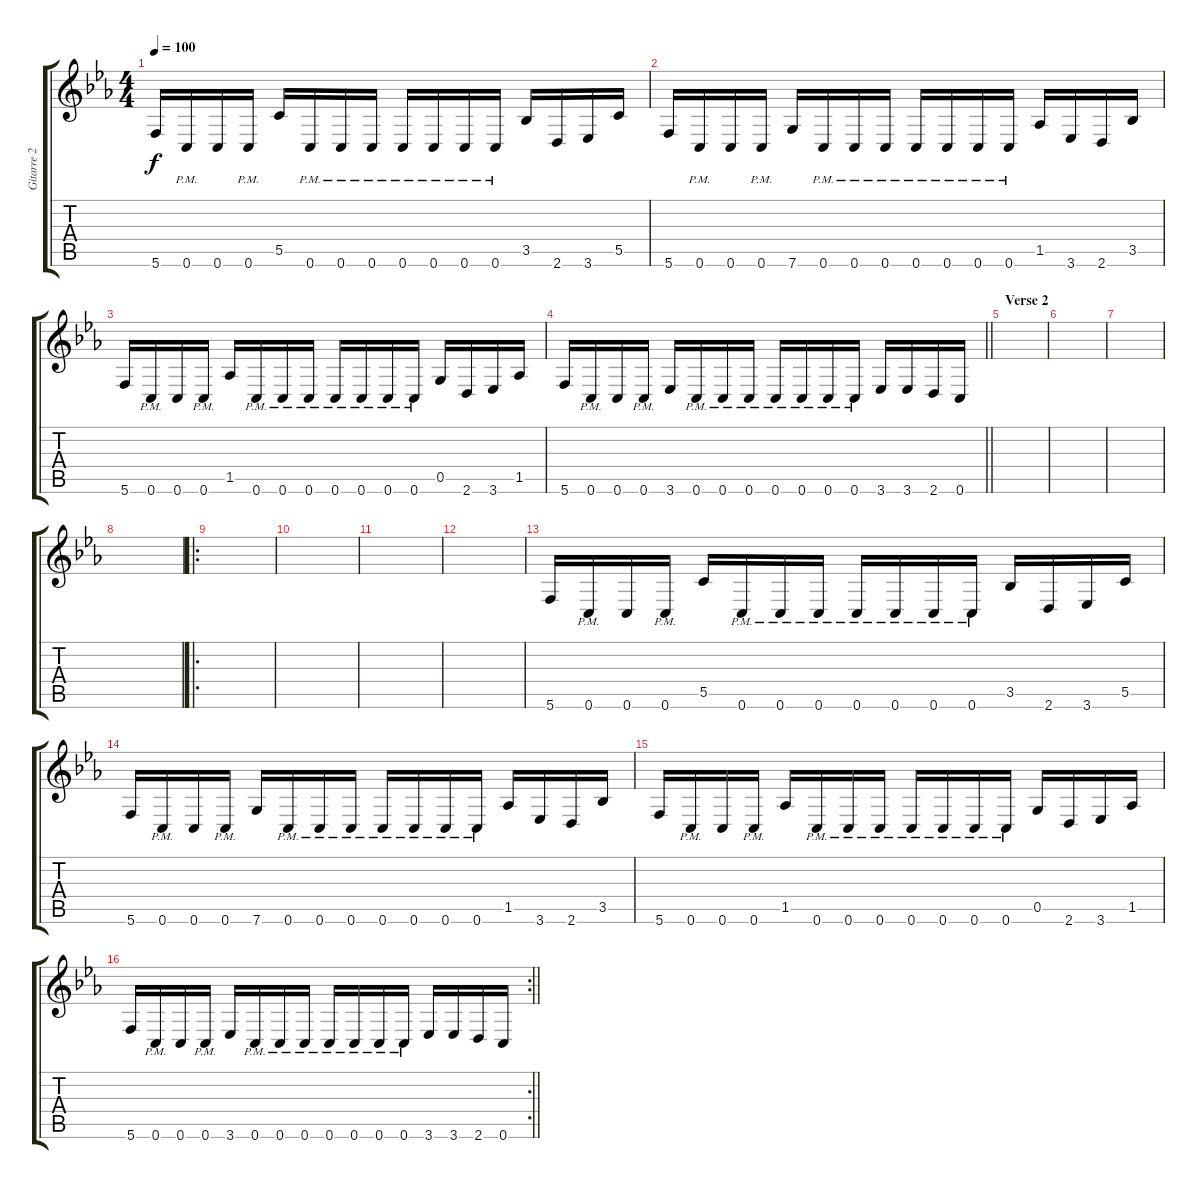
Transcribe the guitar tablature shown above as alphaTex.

\track ("Gitarre 2" "Gitarre 2") {instrument distortionguitar}
\staff {score tabs}
\tuning (D4 A3 F3 C3 G2 C2) {hide}
\ts (4 4)
\tempo 100
\clef g2
\ks eb
5.6.16{dy f} 0.6{pm}.16 0.6.16 0.6{pm}.16 5.5.16 0.6{pm}.16 0.6{pm}.16 0.6{pm}.16 0.6{pm}.16 0.6{pm}.16 0.6{pm}.16 0.6{pm}.16 3.5.16 2.6.16 3.6.16 5.5.16 |
5.6.16 0.6{pm}.16 0.6.16 0.6{pm}.16 7.6.16 0.6{pm}.16 0.6{pm}.16 0.6{pm}.16 0.6{pm}.16 0.6{pm}.16 0.6{pm}.16 0.6{pm}.16 1.5.16 3.6.16 2.6.16 3.5.16 |
5.6.16 0.6{pm}.16 0.6.16 0.6{pm}.16 1.5.16 0.6{pm}.16 0.6{pm}.16 0.6{pm}.16 0.6{pm}.16 0.6{pm}.16 0.6{pm}.16 0.6{pm}.16 0.5.16 2.6.16 3.6.16 1.5.16 |
\barLineRight lightlight
5.6.16 0.6{pm}.16 0.6.16 0.6{pm}.16 3.6.16 0.6{pm}.16 0.6{pm}.16 0.6{pm}.16 0.6{pm}.16 0.6{pm}.16 0.6{pm}.16 0.6{pm}.16 3.6.16 3.6.16 2.6.16 0.6.16 |
\section ("" "Verse 2")
|
|
|
|
\ro
|
|
|
|
5.6.16 0.6{pm}.16 0.6.16 0.6{pm}.16 5.5.16 0.6{pm}.16 0.6{pm}.16 0.6{pm}.16 0.6{pm}.16 0.6{pm}.16 0.6{pm}.16 0.6{pm}.16 3.5.16 2.6.16 3.6.16 5.5.16 |
5.6.16 0.6{pm}.16 0.6.16 0.6{pm}.16 7.6.16 0.6{pm}.16 0.6{pm}.16 0.6{pm}.16 0.6{pm}.16 0.6{pm}.16 0.6{pm}.16 0.6{pm}.16 1.5.16 3.6.16 2.6.16 3.5.16 |
5.6.16 0.6{pm}.16 0.6.16 0.6{pm}.16 1.5.16 0.6{pm}.16 0.6{pm}.16 0.6{pm}.16 0.6{pm}.16 0.6{pm}.16 0.6{pm}.16 0.6{pm}.16 0.5.16 2.6.16 3.6.16 1.5.16 |
\rc 2
\barLineRight lightlight
5.6.16 0.6{pm}.16 0.6.16 0.6{pm}.16 3.6.16 0.6{pm}.16 0.6{pm}.16 0.6{pm}.16 0.6{pm}.16 0.6{pm}.16 0.6{pm}.16 0.6{pm}.16 3.6.16 3.6.16 2.6.16 0.6.16
